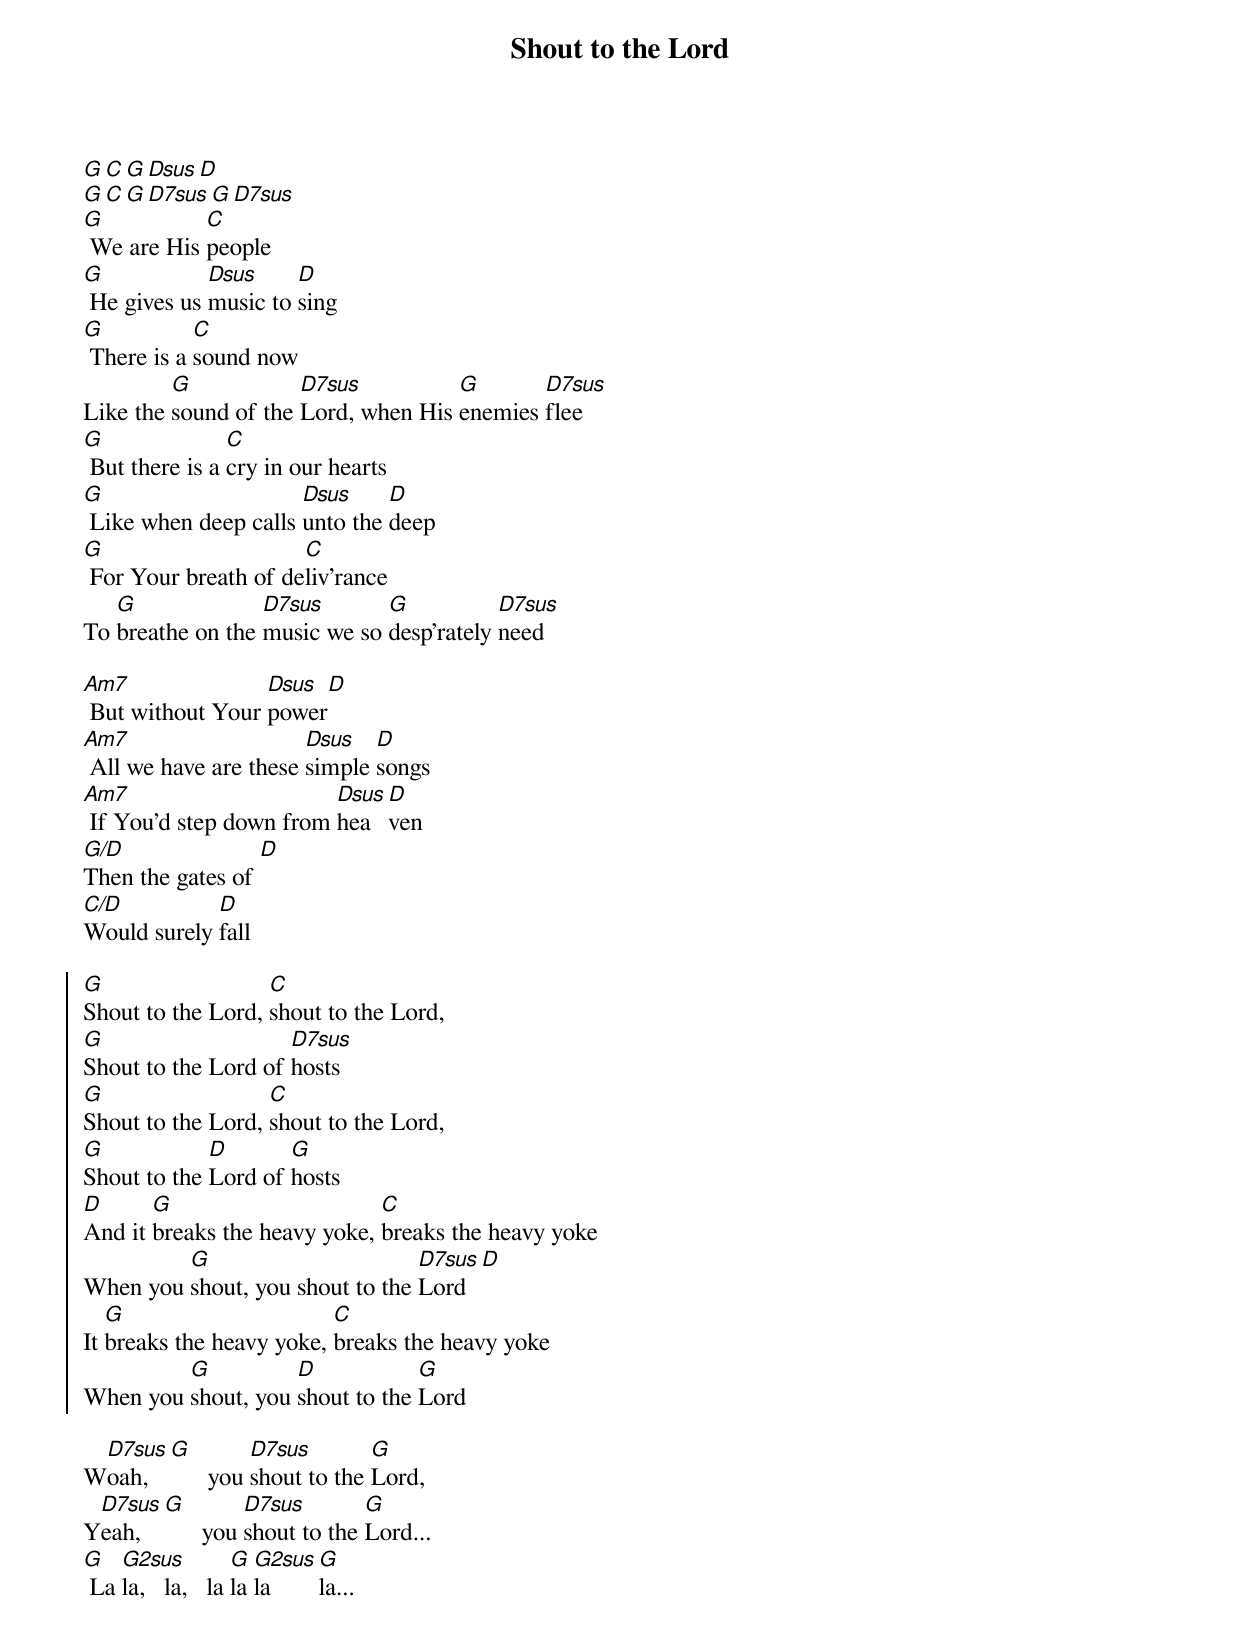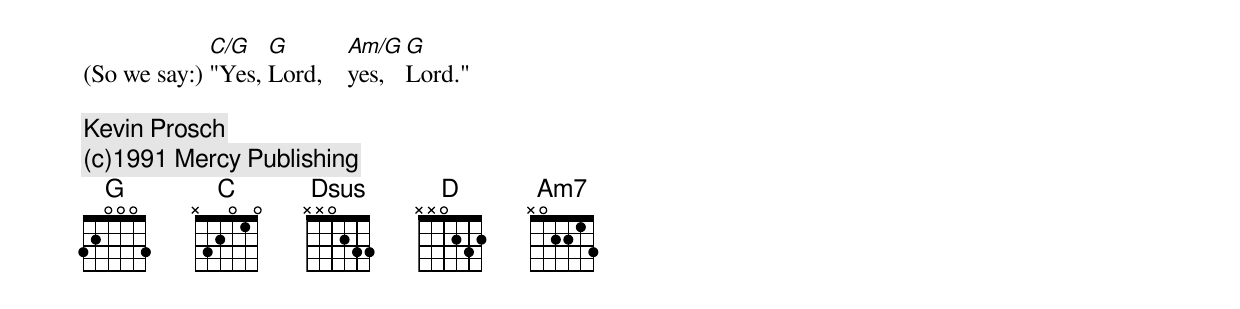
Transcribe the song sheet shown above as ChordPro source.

{t:Shout to the Lord}
{su:Joshua 6:20}
[G][C][G][Dsus][D]
[G][C][G][D7sus][G][D7sus]
[G] We are His [C]people
[G] He gives us [Dsus]music to [D]sing
[G] There is a [C]sound now
Like the [G]sound of the [D7sus]Lord, when His [G]enemies [D7sus]flee
[G] But there is a [C]cry in our hearts
[G] Like when deep calls [Dsus]unto the [D]deep
[G] For Your breath of de[C]liv'rance
To [G]breathe on the [D7sus]music we so [G]desp'rately [D7sus]need

[Am7] But without Your [Dsus]power[D]
[Am7] All we have are these [Dsus]simple [D]songs
[Am7] If You'd step down from [Dsus]hea[D]ven
[G/D]Then the gates of [D]
[C/D]Would surely [D]fall

{soc}
[G]Shout to the Lord, [C]shout to the Lord,
[G]Shout to the Lord of [D7sus]hosts
[G]Shout to the Lord, [C]shout to the Lord,
[G]Shout to the [D]Lord of [G]hosts
[D]And it [G]breaks the heavy yoke, [C]breaks the heavy yoke
When you [G]shout, you shout to the [D7sus]Lord[D]
It [G]breaks the heavy yoke, [C]breaks the heavy yoke
When you [G]shout, you [D]shout to the [G]Lord
{eoc}

W[D7sus]oah,[G]      you [D7sus]shout to the [G]Lord,
Y[D7sus]eah,[G]      you [D7sus]shout to the [G]Lord...
[G] La [G2sus]la,   la,   la [G]la [G2sus]la [G]la...

(So we say:) [C/G]"Yes, [G]Lord,    [Am/G]yes, [G]Lord."

{c:Kevin Prosch}
{c:(c)1991 Mercy Publishing}
